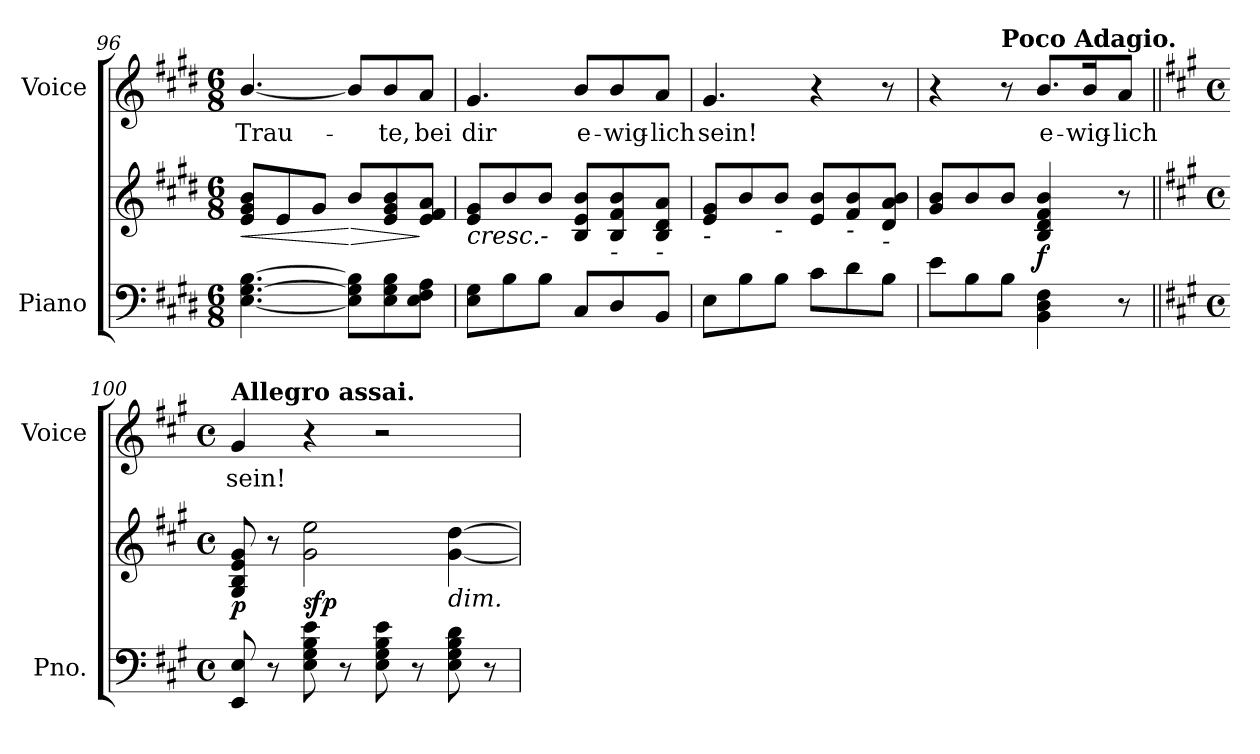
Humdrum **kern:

**kern	**kern	**dynam	**kern	**text
*part2	*part2	*part2	*part1	*part1
*staff3	*staff2	*staff2/3	*staff1	*staff1
*I"Piano	*	*	*I"Voice	*
*I'Pno.	*	*	*I'Voice	*
*clefF4	*clefG2	*	*clefG2	*
*k[f#c#g#d#]	*k[f#c#g#d#]	*	*k[f#c#g#d#]	*
*E:	*E:	*	*E:	*
*M6/8	*M6/8	*	*M6/8	*
=96	=96	=96	=96	=96
!	!	!LO:HP:b	!	!
!	!	!	!	!LO:LY:b:color=#000000
[4.Ei\ [4.G#i [4.Bi	8ei/ 8g#i 8biL	<	[4.bi/	Trau-
.	8ei/	.	.	.
.	8g#i/J	.	.	.
!	!	!LO:HP:n=1:b	!	!
8Ei\] 8G#i] 8Bi]L	8bi/L	[ >	8bi/L]	.
!	!	!	!	!LO:LY:b:color=#000000
8Ei\ 8G#i 8Bi	8ei/ 8g#i 8bi	.	8bi/	-te,
!	!	!	!	!LO:LY:b:color=#000000
8Ei\ 8F#i 8AiJ	8ei/ 8f#i 8aiJ	]	8ai/J	bei
=97	=97	=97	=97	=97
!	!LO:TX:b:i:t=cresc.-	!	!	!
!	!	!	!	!LO:LY:b:color=#000000
8Ei\ 8G#iL	8ei/ 8g#iL	.	4.g#i/	dir
8Bi\	8bi/	.	.	.
8Bi\J	8bi/J	.	.	.
!	!	!	!	!LO:LY:b:color=#000000
8C#i/L	8Bi/ 8ei 8biL	.	8bi/L	e-
!	!LO:TX:b:i:t=-	!	!	!
!	!	!	!	!LO:LY:b:color=#000000
8D#i/	8Bi/ 8f#i 8bi	.	8bi/	-wig-
!	!LO:TX:b:i:t=-	!	!	!
!	!	!	!	!LO:LY:b:color=#000000
8BBi/J	8Bi/ 8d#i 8aiJ	.	8ai/J	-lich
=98	=98	=98	=98	=98
!	!LO:TX:b:i:t=-	!	!	!
!	!	!	!	!LO:LY:b:color=#000000
8Ei\L	8ei/ 8g#iL	.	4.g#i/	sein!
8Bi\	8bi/	.	.	.
!	!LO:TX:b:i:t=-	!	!	!
8Bi\J	8bi/J	.	.	.
8c#i\L	8ei/ 8biL	.	4r	.
!	!LO:TX:b:i:t=-	!	!	!
8d#i\	8f#i/ 8bi	.	.	.
!	!LO:TX:b:i:t=-	!	!	!
8Bi\J	8d#i/ 8ai 8biJ	.	8r	.
!!LO:LB:g=z
=99	=99	=99	=99	=99
8ei\L	8g#i/ 8biL	.	4r	.
8Bi\	8bi/	.	.	.
*	*	*	*MM60	*
!	!	!	!LO:TX:a:B:t=Poco Adagio.	!
8Bi\J	8bi/J	.	8r	.
!	!	!	!	!LO:LY:b:color=#000000
4BBi\ 4D#i 4F#i	4Bi/ 4d#i 4f#i 4bi	f	8.bi/L	e-
!	!	!	!	!LO:LY:b:color=#000000
.	.	.	16bi/K	-wig-
!	!	!	!	!LO:LY:b:color=#000000
8r	8r	.	8ai/J	-lich
=100||	=100||	=100||	=100||	=100||
*k[f#c#g#]	*k[f#c#g#]	*	*k[f#c#g#]	*
*A:	*A:	*	*A:	*
*M4/4	*M4/4	*	*M4/4	*
*met(c)	*met(c)	*	*met(c)	*
*	*	*	*MM120	*
!	!	!	!LO:TX:a:B:t=Allegro assai.	!
!	!	!	!	!LO:LY:b:color=#000000
8EEi/ 8Ei	8G#i/ 8Bi 8ei 8g#i	p	4g#i/	sein!
8r	8r	.	.	.
8Ei\ 8G#i 8Bi 8ei	2g#i\ 2eei	sfp	4r	.
8r	.	.	.	.
8Ei\ 8G#i 8Bi 8ei	.	.	2r	.
8r	.	.	.	.
!	!LO:TX:b:i:t=dim.	!	!	!
8Ei\ 8G#i 8Bi 8di	[4g#i\ [4ddi	.	.	.
8r	.	.	.	.
=	=	=	=	=
*-	*-	*-	*-	*-
